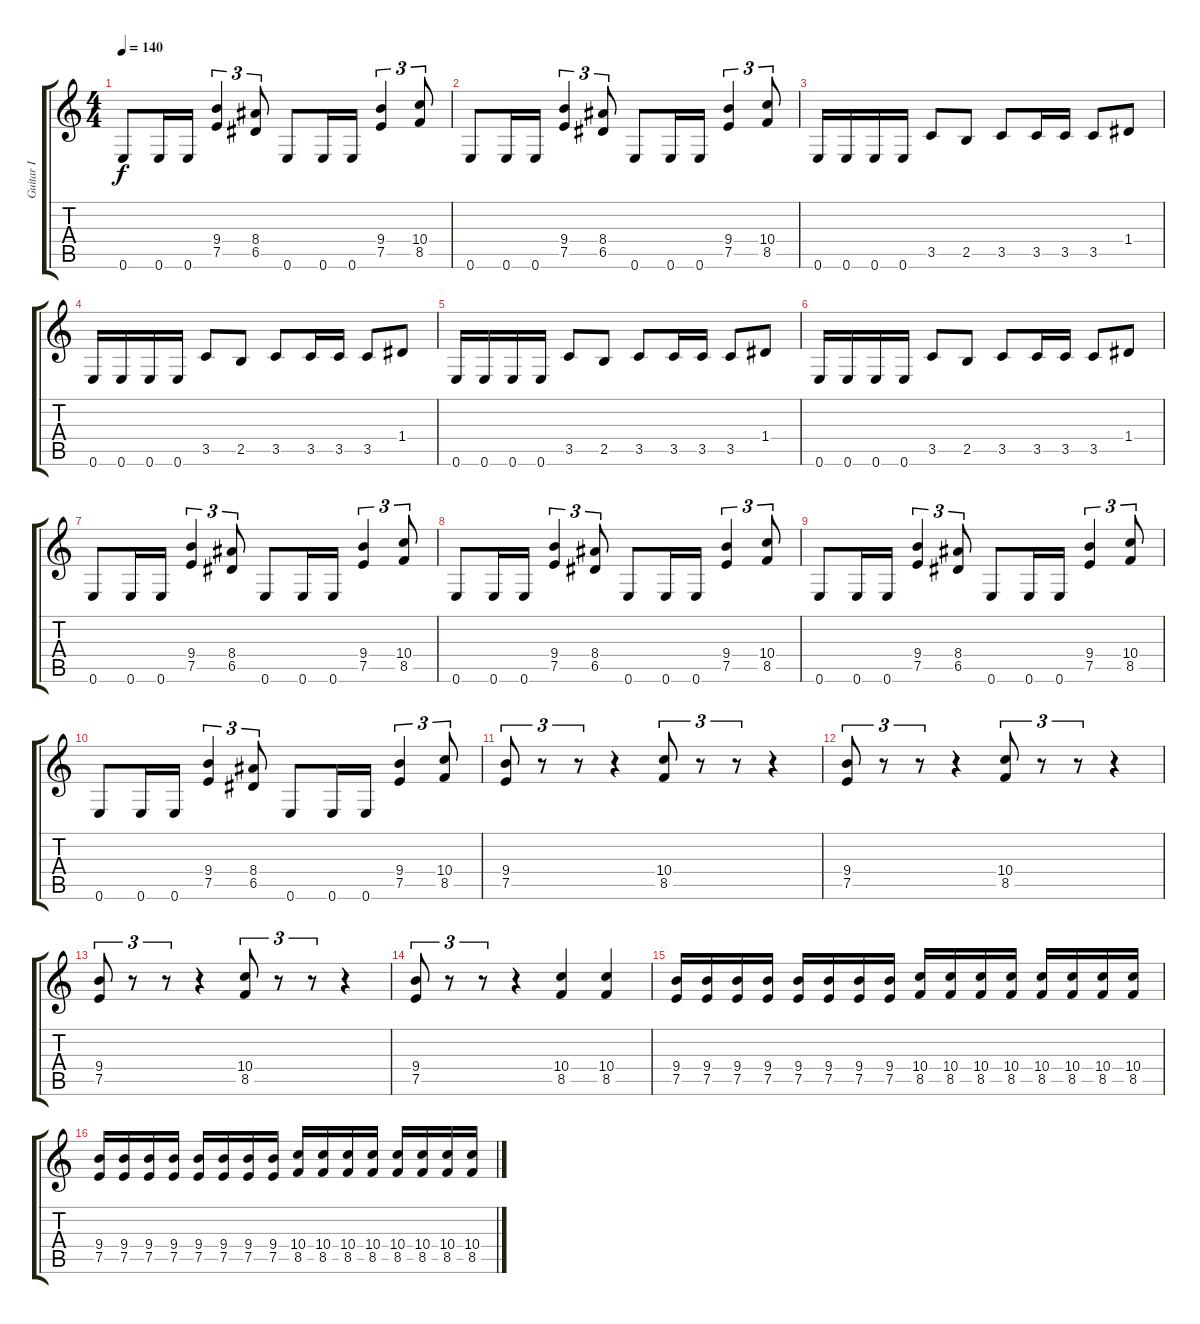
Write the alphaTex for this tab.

\track ("Guitar I" "Guitar I") {instrument distortionguitar}
\staff {score tabs}
\tuning (E4 B3 G3 D3 A2 E2) {hide}
\ts (4 4)
\tempo 140
\clef g2
\ks c
0.6.8{dy f} 0.6.16 0.6.16 (9.4 7.5).4{tu (3 2)} (8.4 6.5).8{tu (3 2)} 0.6.8 0.6.16 0.6.16 (9.4 7.5).4{tu (3 2)} (10.4 8.5).8{tu (3 2)} |
0.6.8 0.6.16 0.6.16 (9.4 7.5).4{tu (3 2)} (8.4 6.5).8{tu (3 2)} 0.6.8 0.6.16 0.6.16 (9.4 7.5).4{tu (3 2)} (10.4 8.5).8{tu (3 2)} |
0.6.16 0.6.16 0.6.16 0.6.16 3.5.8 2.5.8 3.5.8 3.5.16 3.5.16 3.5.8 1.4.8 |
0.6.16 0.6.16 0.6.16 0.6.16 3.5.8 2.5.8 3.5.8 3.5.16 3.5.16 3.5.8 1.4.8 |
0.6.16 0.6.16 0.6.16 0.6.16 3.5.8 2.5.8 3.5.8 3.5.16 3.5.16 3.5.8 1.4.8 |
0.6.16 0.6.16 0.6.16 0.6.16 3.5.8 2.5.8 3.5.8 3.5.16 3.5.16 3.5.8 1.4.8 |
0.6.8 0.6.16 0.6.16 (9.4 7.5).4{tu (3 2)} (8.4 6.5).8{tu (3 2)} 0.6.8 0.6.16 0.6.16 (9.4 7.5).4{tu (3 2)} (10.4 8.5).8{tu (3 2)} |
0.6.8 0.6.16 0.6.16 (9.4 7.5).4{tu (3 2)} (8.4 6.5).8{tu (3 2)} 0.6.8 0.6.16 0.6.16 (9.4 7.5).4{tu (3 2)} (10.4 8.5).8{tu (3 2)} |
0.6.8 0.6.16 0.6.16 (9.4 7.5).4{tu (3 2)} (8.4 6.5).8{tu (3 2)} 0.6.8 0.6.16 0.6.16 (9.4 7.5).4{tu (3 2)} (10.4 8.5).8{tu (3 2)} |
0.6.8 0.6.16 0.6.16 (9.4 7.5).4{tu (3 2)} (8.4 6.5).8{tu (3 2)} 0.6.8 0.6.16 0.6.16 (9.4 7.5).4{tu (3 2)} (10.4 8.5).8{tu (3 2)} |
(9.4 7.5).8{tu (3 2)} r.8{tu (3 2)} r.8{tu (3 2)} r.4 (10.4 8.5).8{tu (3 2)} r.8{tu (3 2)} r.8{tu (3 2)} r.4 |
(9.4 7.5).8{tu (3 2)} r.8{tu (3 2)} r.8{tu (3 2)} r.4 (10.4 8.5).8{tu (3 2)} r.8{tu (3 2)} r.8{tu (3 2)} r.4 |
(9.4 7.5).8{tu (3 2)} r.8{tu (3 2)} r.8{tu (3 2)} r.4 (10.4 8.5).8{tu (3 2)} r.8{tu (3 2)} r.8{tu (3 2)} r.4 |
(9.4 7.5).8{tu (3 2)} r.8{tu (3 2)} r.8{tu (3 2)} r.4 (10.4 8.5).4 (10.4 8.5).4 |
(9.4 7.5).16 (9.4 7.5).16 (9.4 7.5).16 (9.4 7.5).16 (9.4 7.5).16 (9.4 7.5).16 (9.4 7.5).16 (9.4 7.5).16 (10.4 8.5).16 (10.4 8.5).16 (10.4 8.5).16 (10.4 8.5).16 (10.4 8.5).16 (10.4 8.5).16 (10.4 8.5).16 (10.4 8.5).16 |
(9.4 7.5).16 (9.4 7.5).16 (9.4 7.5).16 (9.4 7.5).16 (9.4 7.5).16 (9.4 7.5).16 (9.4 7.5).16 (9.4 7.5).16 (10.4 8.5).16 (10.4 8.5).16 (10.4 8.5).16 (10.4 8.5).16 (10.4 8.5).16 (10.4 8.5).16 (10.4 8.5).16 (10.4 8.5).16
